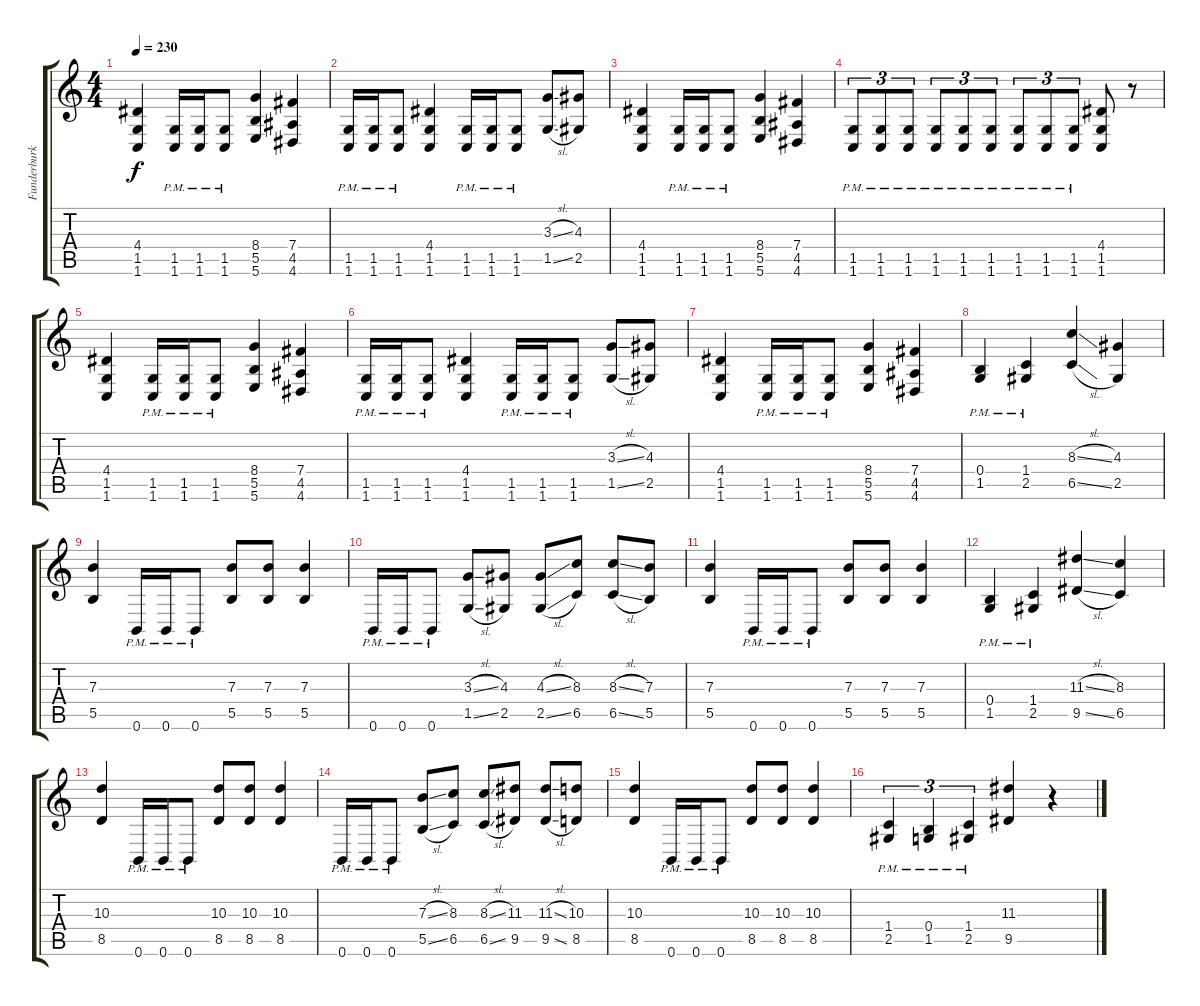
\track ("Funderburk Rhythm" "Funderburk") {instrument overdrivenguitar}
\staff {score tabs}
\tuning (Db4 Ab3 E3 B2 Gb2 B1) {hide}
\ts (4 4)
\tempo 230
\clef g2
\ks c
(4.4 1.5 1.6).4{dy f} (1.5{pm} 1.6{pm}).16 (1.5{pm} 1.6{pm}).16 (1.5{pm} 1.6{pm}).8 (8.4 5.5 5.6).4 (7.4 4.5 4.6).4 |
(1.5{pm} 1.6{pm}).16 (1.5{pm} 1.6{pm}).16 (1.5{pm} 1.6{pm}).8 (4.4 1.5 1.6).4 (1.5{pm} 1.6{pm}).16 (1.5{pm} 1.6{pm}).16 (1.5{pm} 1.6{pm}).8 (3.3{sl} 1.5{sl}).8 (4.3 2.5).8 |
(4.4 1.5 1.6).4 (1.5{pm} 1.6{pm}).16 (1.5{pm} 1.6{pm}).16 (1.5{pm} 1.6{pm}).8 (8.4 5.5 5.6).4 (7.4 4.5 4.6).4 |
(1.5{pm} 1.6{pm}).8{tu (3 2)} (1.5{pm} 1.6{pm}).8{tu (3 2)} (1.5{pm} 1.6{pm}).8{tu (3 2)} (1.5{pm} 1.6{pm}).8{tu (3 2)} (1.5{pm} 1.6{pm}).8{tu (3 2)} (1.5{pm} 1.6{pm}).8{tu (3 2)} (1.5{pm} 1.6{pm}).8{tu (3 2)} (1.5{pm} 1.6{pm}).8{tu (3 2)} (1.5{pm} 1.6{pm}).8{tu (3 2)} (4.4 1.5 1.6).8 r.8 |
(4.4 1.5 1.6).4 (1.5{pm} 1.6{pm}).16 (1.5{pm} 1.6{pm}).16 (1.5{pm} 1.6{pm}).8 (8.4 5.5 5.6).4 (7.4 4.5 4.6).4 |
(1.5{pm} 1.6{pm}).16 (1.5{pm} 1.6{pm}).16 (1.5{pm} 1.6{pm}).8 (4.4 1.5 1.6).4 (1.5{pm} 1.6{pm}).16 (1.5{pm} 1.6{pm}).16 (1.5{pm} 1.6{pm}).8 (3.3{sl} 1.5{sl}).8 (4.3 2.5).8 |
(4.4 1.5 1.6).4 (1.5{pm} 1.6{pm}).16 (1.5{pm} 1.6{pm}).16 (1.5{pm} 1.6{pm}).8 (8.4 5.5 5.6).4 (7.4 4.5 4.6).4 |
(0.4{pm} 1.5{pm}).4 (1.4{pm} 2.5{pm}).4 (8.3{sl} 6.5{sl}).4 (4.3 2.5).4 |
(7.3 5.5).4 0.6{pm}.16 0.6{pm}.16 0.6{pm}.8 (7.3 5.5).8 (7.3 5.5).8 (7.3 5.5).4 |
0.6{pm}.16 0.6{pm}.16 0.6{pm}.8 (3.3{sl} 1.5{sl}).8 (4.3 2.5).8 (4.3{sl} 2.5{sl}).8 (8.3 6.5).8 (8.3{sl} 6.5{sl}).8 (7.3 5.5).8 |
(7.3 5.5).4 0.6{pm}.16 0.6{pm}.16 0.6{pm}.8 (7.3 5.5).8 (7.3 5.5).8 (7.3 5.5).4 |
(0.4{pm} 1.5{pm}).4 (1.4{pm} 2.5{pm}).4 (11.3{sl} 9.5{sl}).4 (8.3 6.5).4 |
(10.3 8.5).4 0.6{pm}.16 0.6{pm}.16 0.6{pm}.8 (10.3 8.5).8 (10.3 8.5).8 (10.3 8.5).4 |
0.6{pm}.16 0.6{pm}.16 0.6{pm}.8 (7.3{sl} 5.5{sl}).8 (8.3 6.5).8 (8.3{sl} 6.5{sl}).8 (11.3 9.5).8 (11.3{sl} 9.5{sl}).8 (10.3 8.5).8 |
(10.3 8.5).4 0.6{pm}.16 0.6{pm}.16 0.6{pm}.8 (10.3 8.5).8 (10.3 8.5).8 (10.3 8.5).4 |
(1.4{pm} 2.5{pm}).4{tu (3 2)} (0.4{pm} 1.5{pm}).4{tu (3 2)} (1.4{pm} 2.5{pm}).4{tu (3 2)} (11.3 9.5).4 r.4
